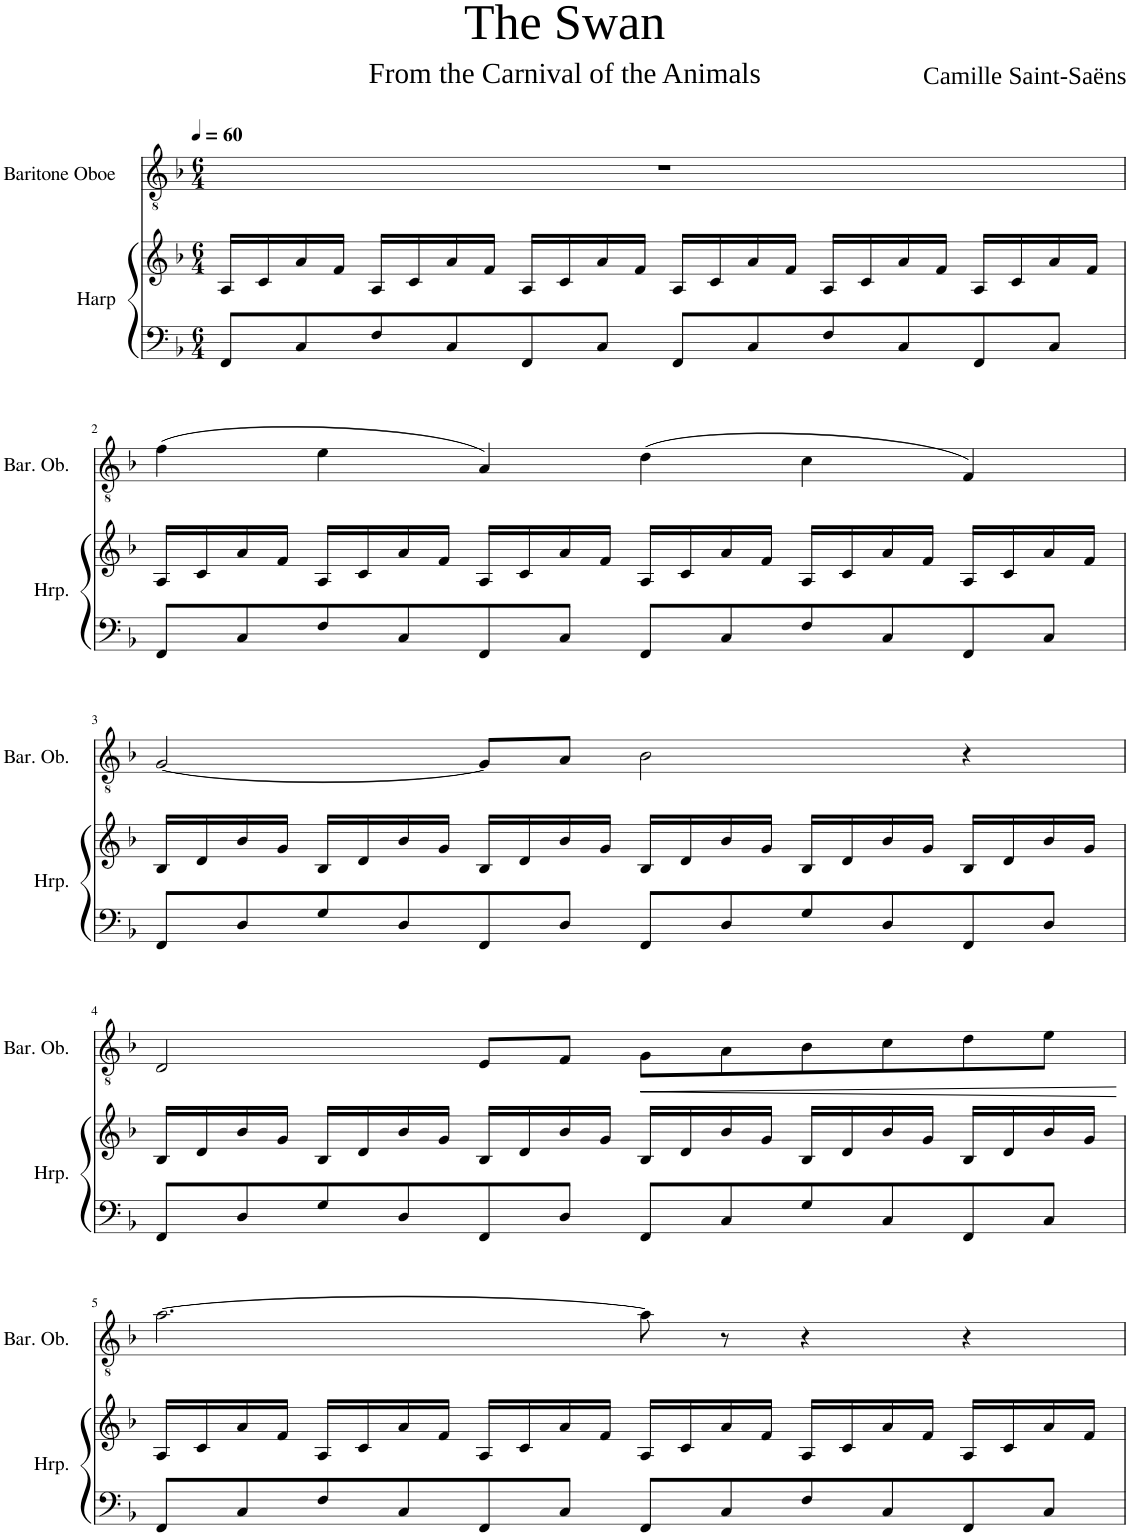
**kern	**kern	**kern	**dynam
*part2	*part2	*part1	*part1
*staff3	*staff2	*staff1	*staff1
*I"Harp	*	*I"Baritone Oboe	*
*I'Hrp.	*	*I'Bar. Ob.	*
*clefF4	*clefG2	*clefGv2	*
*k[b-]	*k[b-]	*k[b-]	*
*M6/4	*M6/4	*M6/4	*
*MM60	*MM60	*MM60	*
=1	=1	=1	=1
8FF/L	16A/LL	1.r	.
.	16c/	.	.
8C/	16a/	.	.
.	16f/JJ	.	.
8F/	16A/LL	.	.
.	16c/	.	.
8C/	16a/	.	.
.	16f/JJ	.	.
8FF/	16A/LL	.	.
.	16c/	.	.
8C/J	16a/	.	.
.	16f/JJ	.	.
8FF/L	16A/LL	.	.
.	16c/	.	.
8C/	16a/	.	.
.	16f/JJ	.	.
8F/	16A/LL	.	.
.	16c/	.	.
8C/	16a/	.	.
.	16f/JJ	.	.
8FF/	16A/LL	.	.
.	16c/	.	.
8C/J	16a/	.	.
.	16f/JJ	.	.
!!LO:LB:g=z
=2	=2	=2	=2
8FF/L	16A/LL	(4f\	.
.	16c/	.	.
8C/	16a/	.	.
.	16f/JJ	.	.
8F/	16A/LL	4e\	.
.	16c/	.	.
8C/	16a/	.	.
.	16f/JJ	.	.
8FF/	16A/LL	4A/)	.
.	16c/	.	.
8C/J	16a/	.	.
.	16f/JJ	.	.
8FF/L	16A/LL	(4d\	.
.	16c/	.	.
8C/	16a/	.	.
.	16f/JJ	.	.
8F/	16A/LL	4c\	.
.	16c/	.	.
8C/	16a/	.	.
.	16f/JJ	.	.
8FF/	16A/LL	4F/)	.
.	16c/	.	.
8C/J	16a/	.	.
.	16f/JJ	.	.
!!LO:LB:g=z
=3	=3	=3	=3
8FF/L	16B-/LL	[2G/	.
.	16d/	.	.
8D/	16b-/	.	.
.	16g/JJ	.	.
8G/	16B-/LL	.	.
.	16d/	.	.
8D/	16b-/	.	.
.	16g/JJ	.	.
8FF/	16B-/LL	8G/L]	.
.	16d/	.	.
8D/J	16b-/	8A/J	.
.	16g/JJ	.	.
8FF/L	16B-/LL	2B-\	.
.	16d/	.	.
8D/	16b-/	.	.
.	16g/JJ	.	.
8G/	16B-/LL	.	.
.	16d/	.	.
8D/	16b-/	.	.
.	16g/JJ	.	.
8FF/	16B-/LL	4r	.
.	16d/	.	.
8D/J	16b-/	.	.
.	16g/JJ	.	.
!!LO:LB:g=z
=4	=4	=4	=4
8FF/L	16B-/LL	2D/	.
.	16d/	.	.
8D/	16b-/	.	.
.	16g/JJ	.	.
8G/	16B-/LL	.	.
.	16d/	.	.
8D/	16b-/	.	.
.	16g/JJ	.	.
8FF/	16B-/LL	8E/L	.
.	16d/	.	.
8D/J	16b-/	8F/J	.
.	16g/JJ	.	.
!	!	!	!LO:HP:b
8FF/L	16B-/LL	8G\L	<
.	16d/	.	.
8C/	16b-/	8A\	.
.	16g/JJ	.	.
8G/	16B-/LL	8B-\	.
.	16d/	.	.
8C/	16b-/	8c\	.
.	16g/JJ	.	.
8FF/	16B-/LL	8d\	.
.	16d/	.	.
8C/J	16b-/	8e\J	.
.	16g/JJ	.	.
.	.	.	[
!!LO:LB:g=z
=5	=5	=5	=5
8FF/L	16A/LL	[2.a\	.
.	16c/	.	.
8C/	16a/	.	.
.	16f/JJ	.	.
8F/	16A/LL	.	.
.	16c/	.	.
8C/	16a/	.	.
.	16f/JJ	.	.
8FF/	16A/LL	.	.
.	16c/	.	.
8C/J	16a/	.	.
.	16f/JJ	.	.
8FF/L	16A/LL	8a\]	.
.	16c/	.	.
8C/	16a/	8r	.
.	16f/JJ	.	.
8F/	16A/LL	4r	.
.	16c/	.	.
8C/	16a/	.	.
.	16f/JJ	.	.
8FF/	16A/LL	4r	.
.	16c/	.	.
8C/J	16a/	.	.
.	16f/JJ	.	.
=	=	=	=
*-	*-	*-	*-
